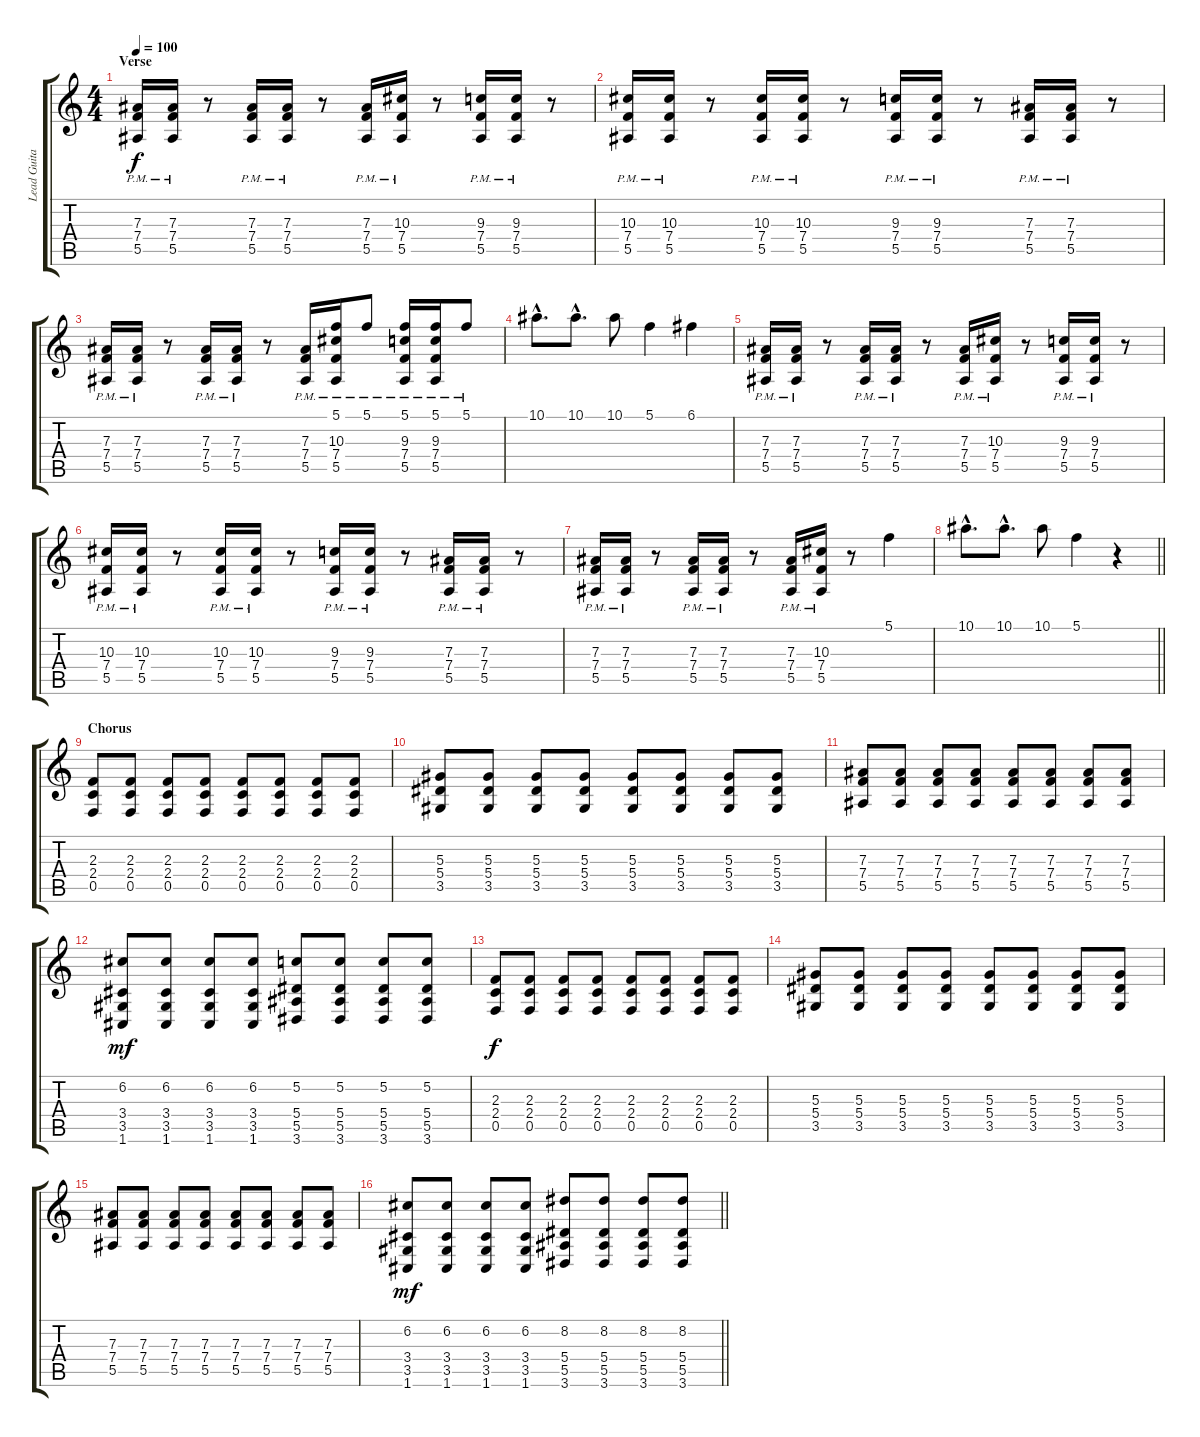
\track ("Lead Guitar 2" "Lead Guita") {instrument distortionguitar}
\staff {score tabs}
\tuning (C4 G3 Eb3 Bb2 F2 C2) {hide}
\ts (4 4)
\section ("" "Verse")
\tempo 100
\clef g2
\ks c
(7.3{pm} 7.4{pm} 5.5{pm}).16{dy f volume 10 balance 8 instrument overdrivenguitar} (7.3{pm} 7.4{pm} 5.5{pm}).16 r.8 (7.3{pm} 7.4{pm} 5.5{pm}).16 (7.3{pm} 7.4{pm} 5.5{pm}).16 r.8 (7.3{pm} 7.4{pm} 5.5{pm}).16 (10.3{pm} 7.4{pm} 5.5{pm}).16 r.8 (9.3{pm} 7.4{pm} 5.5{pm}).16 (9.3{pm} 7.4{pm} 5.5{pm}).16 r.8 |
(10.3{pm} 7.4{pm} 5.5{pm}).16 (10.3{pm} 7.4{pm} 5.5{pm}).16 r.8 (10.3{pm} 7.4{pm} 5.5{pm}).16 (10.3{pm} 7.4{pm} 5.5{pm}).16 r.8 (9.3{pm} 7.4{pm} 5.5{pm}).16 (9.3{pm} 7.4{pm} 5.5{pm}).16 r.8 (7.3{pm} 7.4{pm} 5.5{pm}).16 (7.3{pm} 7.4{pm} 5.5{pm}).16 r.8 |
(7.3{pm} 7.4{pm} 5.5{pm}).16 (7.3{pm} 7.4{pm} 5.5{pm}).16 r.8 (7.3{pm} 7.4{pm} 5.5{pm}).16 (7.3{pm} 7.4{pm} 5.5{pm}).16 r.8 (7.3{pm} 7.4{pm} 5.5{pm}).16 (5.1{pm} 10.3{pm} 7.4{pm} 5.5{pm}).16 5.1{pm}.8 (5.1{pm} 9.3{pm} 7.4{pm} 5.5{pm}).16 (5.1{pm} 9.3{pm} 7.4{pm} 5.5{pm}).16 5.1{pm}.8 |
10.1{hac}.8{d volume 11 instrument distortionguitar} 10.1{hac}.8{d} 10.1.8 5.1.4 6.1.4 |
(7.3{pm} 7.4{pm} 5.5{pm}).16{volume 10 balance 8 instrument overdrivenguitar} (7.3{pm} 7.4{pm} 5.5{pm}).16 r.8 (7.3{pm} 7.4{pm} 5.5{pm}).16 (7.3{pm} 7.4{pm} 5.5{pm}).16 r.8 (7.3{pm} 7.4{pm} 5.5{pm}).16 (10.3{pm} 7.4{pm} 5.5{pm}).16 r.8 (9.3{pm} 7.4{pm} 5.5{pm}).16 (9.3{pm} 7.4{pm} 5.5{pm}).16 r.8 |
(10.3{pm} 7.4{pm} 5.5{pm}).16 (10.3{pm} 7.4{pm} 5.5{pm}).16 r.8 (10.3{pm} 7.4{pm} 5.5{pm}).16 (10.3{pm} 7.4{pm} 5.5{pm}).16 r.8 (9.3{pm} 7.4{pm} 5.5{pm}).16 (9.3{pm} 7.4{pm} 5.5{pm}).16 r.8 (7.3{pm} 7.4{pm} 5.5{pm}).16 (7.3{pm} 7.4{pm} 5.5{pm}).16 r.8 |
(7.3{pm} 7.4{pm} 5.5{pm}).16 (7.3{pm} 7.4{pm} 5.5{pm}).16 r.8 (7.3{pm} 7.4{pm} 5.5{pm}).16 (7.3{pm} 7.4{pm} 5.5{pm}).16 r.8 (7.3{pm} 7.4{pm} 5.5{pm}).16 (10.3{pm} 7.4{pm} 5.5{pm}).16 r.8 5.1.4{volume 11} |
\barLineRight lightlight
10.1{hac}.8{d volume 10 instrument distortionguitar} 10.1{hac}.8{d} 10.1.8 5.1.4 r.4 |
\section ("" "Chorus")
(2.3 2.4 0.5).8{volume 13 balance 16 instrument distortionguitar} (2.3 2.4 0.5).8 (2.3 2.4 0.5).8 (2.3 2.4 0.5).8 (2.3 2.4 0.5).8 (2.3 2.4 0.5).8 (2.3 2.4 0.5).8 (2.3 2.4 0.5).8 |
(5.3 5.4 3.5).8 (5.3 5.4 3.5).8 (5.3 5.4 3.5).8 (5.3 5.4 3.5).8 (5.3 5.4 3.5).8 (5.3 5.4 3.5).8 (5.3 5.4 3.5).8 (5.3 5.4 3.5).8 |
(7.3 7.4 5.5).8 (7.3 7.4 5.5).8 (7.3 7.4 5.5).8 (7.3 7.4 5.5).8 (7.3 7.4 5.5).8 (7.3 7.4 5.5).8 (7.3 7.4 5.5).8 (7.3 7.4 5.5).8 |
(6.2 3.4 3.5 1.6).8{dy mf} (6.2 3.4 3.5 1.6).8 (6.2 3.4 3.5 1.6).8 (6.2 3.4 3.5 1.6).8 (5.2 5.4 5.5 3.6).8 (5.2 5.4 5.5 3.6).8 (5.2 5.4 5.5 3.6).8 (5.2 5.4 5.5 3.6).8 |
(2.3 2.4 0.5).8{dy f} (2.3 2.4 0.5).8 (2.3 2.4 0.5).8 (2.3 2.4 0.5).8 (2.3 2.4 0.5).8 (2.3 2.4 0.5).8 (2.3 2.4 0.5).8 (2.3 2.4 0.5).8 |
(5.3 5.4 3.5).8 (5.3 5.4 3.5).8 (5.3 5.4 3.5).8 (5.3 5.4 3.5).8 (5.3 5.4 3.5).8 (5.3 5.4 3.5).8 (5.3 5.4 3.5).8 (5.3 5.4 3.5).8 |
(7.3 7.4 5.5).8 (7.3 7.4 5.5).8 (7.3 7.4 5.5).8 (7.3 7.4 5.5).8 (7.3 7.4 5.5).8 (7.3 7.4 5.5).8 (7.3 7.4 5.5).8 (7.3 7.4 5.5).8 |
\barLineRight lightlight
(6.2 3.4 3.5 1.6).8{dy mf} (6.2 3.4 3.5 1.6).8 (6.2 3.4 3.5 1.6).8 (6.2 3.4 3.5 1.6).8 (8.2 5.4 5.5 3.6).8 (8.2 5.4 5.5 3.6).8 (8.2 5.4 5.5 3.6).8 (8.2 5.4 5.5 3.6).8
